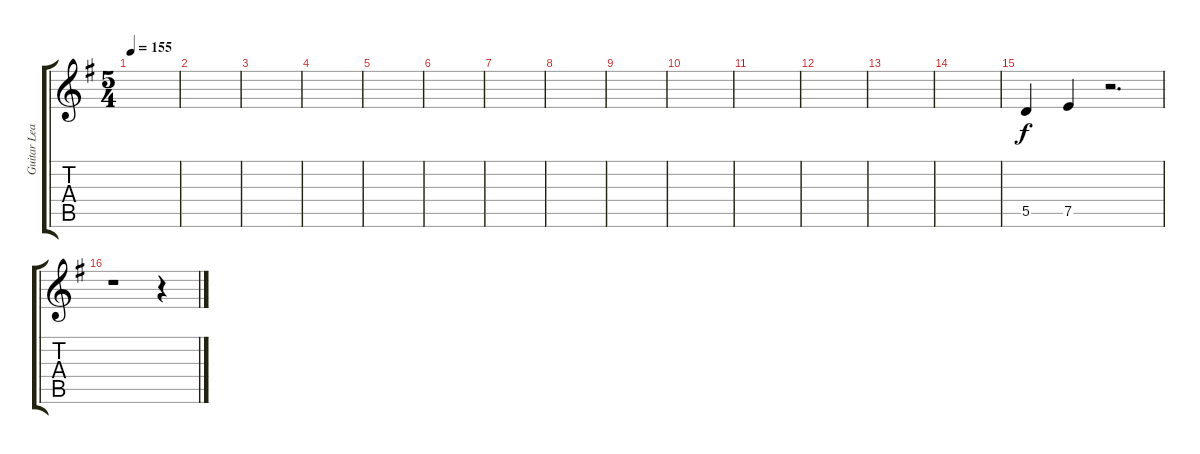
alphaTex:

\track ("Guitar Lead" "Guitar Lea") {instrument distortionguitar}
\staff {score tabs}
\tuning (E4 B3 G3 D3 A2 E2) {hide}
\ts (5 4)
\tempo 155
\clef g2
\ks g
|
|
|
|
|
|
|
|
|
|
|
|
|
|
5.5.4 7.5.4 r.2{d} |
r.1 r.4
